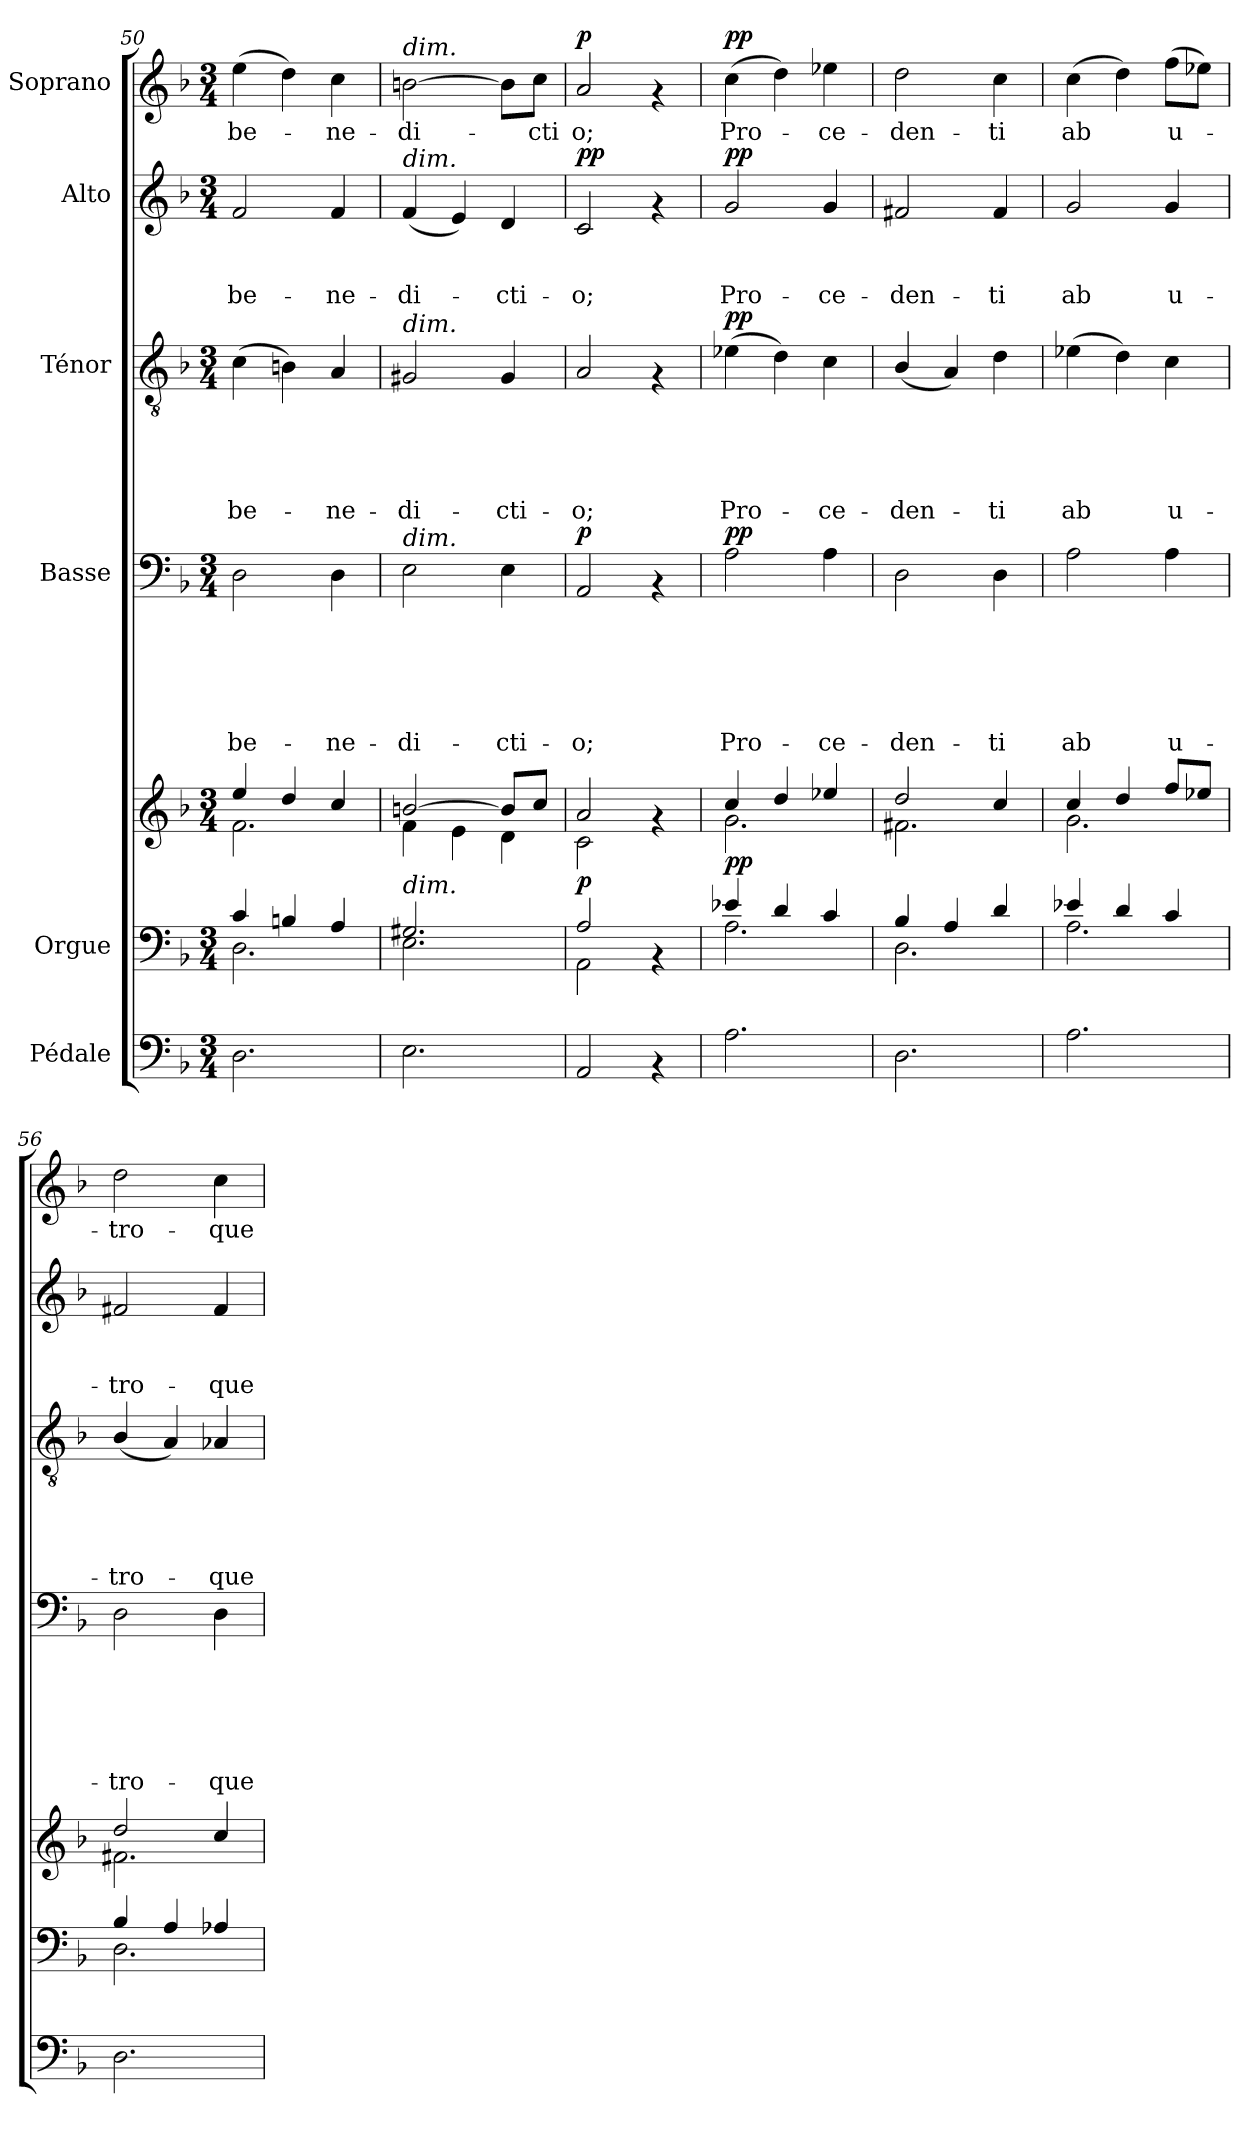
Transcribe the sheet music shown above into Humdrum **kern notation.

**kern	**kern	**kern	**dynam	**kern	**text	**text	**text	**text	**text	**text	**dynam	**kern	**text	**text	**text	**text	**text	**dynam	**kern	**text	**text	**text	**dynam	**kern	**text	**dynam
*part6	*part5	*part5	*part5	*part4	*part4	*part4	*part4	*part4	*part4	*part4	*part4	*part3	*part3	*part3	*part3	*part3	*part3	*part3	*part2	*part2	*part2	*part2	*part2	*part1	*part1	*part1
*staff7	*staff6	*staff5	*staff5/6	*staff4	*staff4	*staff4	*staff4	*staff4	*staff4	*staff4	*staff4	*staff3	*staff3	*staff3	*staff3	*staff3	*staff3	*staff3	*staff2	*staff2	*staff2	*staff2	*staff2	*staff1	*staff1	*staff1
*I"Pédale	*I"Orgue	*	*	*I"Basse	*	*	*	*	*	*	*	*I"Ténor	*	*	*	*	*	*	*I"Alto	*	*	*	*	*I"Soprano	*	*
*clefF4	*clefF4	*clefG2	*	*clefF4	*	*	*	*	*	*	*	*clefGv2	*	*	*	*	*	*	*clefG2	*	*	*	*	*clefG2	*	*
*k[b-]	*k[b-]	*k[b-]	*	*k[b-]	*	*	*	*	*	*	*	*k[b-]	*	*	*	*	*	*	*k[b-]	*	*	*	*	*k[b-]	*	*
*F:	*F:	*F:	*	*F:	*	*	*	*	*	*	*	*F:	*	*	*	*	*	*	*F:	*	*	*	*	*F:	*	*
*M3/4	*M3/4	*M3/4	*	*M3/4	*	*	*	*	*	*	*	*M3/4	*	*	*	*	*	*	*M3/4	*	*	*	*	*M3/4	*	*
=50	=50	=50	=50	=50	=50	=50	=50	=50	=50	=50	=50	=50	=50	=50	=50	=50	=50	=50	=50	=50	=50	=50	=50	=50	=50	=50
*	*^	*^	*	*	*	*	*	*	*	*	*	*	*	*	*	*	*	*	*	*	*	*	*	*	*	*
!	!	!	!	!	!	!	!	!	!	!	!	!LO:LY:b	!	!	!	!	!	!	!LO:LY:b	!	!	!	!	!LO:LY:b	!	!	!LO:LY:b	!
2.D\	4c/	2.D\	4ee/	2.f\	.	2D\	.	.	.	.	.	be-	.	(>4c\	.	.	.	.	be-	.	2f/	.	.	be-	.	(>4ee\	be-	.
.	4Bn/	.	4dd/	.	.	.	.	.	.	.	.	.	.	4Bn\)	.	.	.	.	.	.	.	.	.	.	.	4dd\)	.	.
!	!	!	!	!	!	!	!	!	!	!	!	!LO:LY:b	!	!	!	!	!	!	!LO:LY:b	!	!	!	!	!LO:LY:b	!	!	!LO:LY:b	!
.	4A/	.	4cc/	.	.	4D\	.	.	.	.	.	-ne-	.	4A/	.	.	.	.	-ne-	.	4f/	.	.	-ne-	.	4cc\	-ne-	.
=51	=51	=51	=51	=51	=51	=51	=51	=51	=51	=51	=51	=51	=51	=51	=51	=51	=51	=51	=51	=51	=51	=51	=51	=51	=51	=51	=51	=51
!	!	!	!	!	!	!	!	!	!	!	!	!	!	!	!	!	!	!	!	!	!	!	!	!	!	!LO:TX:a:i:t=dim.	!	!
!	!	!	!	!	!	!	!	!	!	!	!	!	!	!	!	!	!	!	!	!	!LO:TX:a:i:t=dim.	!	!	!	!	!	!	!
!	!	!	!	!	!	!	!	!	!	!	!	!	!	!LO:TX:a:i:t=dim.	!	!	!	!	!	!	!	!	!	!	!	!	!	!
!	!	!	!	!	!	!LO:TX:a:i:t=dim.	!	!	!	!	!	!	!	!	!	!	!	!	!	!	!	!	!	!	!	!	!	!
!	!LO:TX:a:i:t=dim.	!	!	!	!	!	!	!	!	!	!	!	!	!	!	!	!	!	!	!	!	!	!	!	!	!	!	!
!	!	!	!	!	!	!	!	!	!	!	!	!LO:LY:b	!	!	!	!	!	!	!LO:LY:b	!	!	!	!	!LO:LY:b	!	!	!LO:LY:b	!
2.E\	2.G#X/	2.E\	[>2bn/	4f\	.	2E\	.	.	.	.	.	-di-	.	2G#X/	.	.	.	.	-di-	.	(<4f/	.	.	-di-	.	[>2bn\	-di-	.
.	.	.	.	4e\	.	.	.	.	.	.	.	.	.	.	.	.	.	.	.	.	4e/)	.	.	.	.	.	.	.
!	!	!	!	!	!	!	!	!	!	!	!	!LO:LY:b	!	!	!	!	!	!	!LO:LY:b	!	!	!	!	!LO:LY:b	!	!	!	!
.	.	.	8b/L]	4d\	.	4E\	.	.	.	.	.	-cti-	.	4G#/	.	.	.	.	-cti-	.	4d/	.	.	-cti-	.	8b\L]	.	.
!	!	!	!	!	!	!	!	!	!	!	!	!	!	!	!	!	!	!	!	!	!	!	!	!	!	!	!LO:LY:b	!
.	.	.	8cc/J	.	.	.	.	.	.	.	.	.	.	.	.	.	.	.	.	.	.	.	.	.	.	8cc\J	-cti	.
!!LO:PB:g=z
=52	=52	=52	=52	=52	=52	=52	=52	=52	=52	=52	=52	=52	=52	=52	=52	=52	=52	=52	=52	=52	=52	=52	=52	=52	=52	=52	=52	=52
!	!	!	!	!	!LO:DY:a=2	!	!	!	!	!	!	!LO:LY:b	!LO:DY:a	!	!	!	!	!	!LO:LY:b	!	!	!	!	!LO:LY:b	!LO:DY:a	!	!LO:LY:b	!
!	!	!	!	!	!	!	!	!	!	!	!	!	!	!	!	!	!	!	!	!	!	!	!	!	!LO:DY:n=1:b	!	!	!LO:DY:a
2AA/	2A/	2AA\	2a/	2c\	p	2AA/	.	.	.	.	.	-o;	p	2A/	.	.	.	.	-o;	.	2c/	.	.	-o;	p p	2a/	o;	p
4rAA	4rAA	4ryy	4rf	4ryy	.	4rAA	.	.	.	.	.	.	.	4rF	.	.	.	.	.	.	4rf	.	.	.	.	4rf	.	.
=53	=53	=53	=53	=53	=53	=53	=53	=53	=53	=53	=53	=53	=53	=53	=53	=53	=53	=53	=53	=53	=53	=53	=53	=53	=53	=53	=53	=53
!	!	!	!	!	!LO:DY:a=2	!	!	!	!	!	!	!LO:LY:b	!LO:DY:a	!	!	!	!	!	!LO:LY:b	!LO:DY:a	!	!	!	!LO:LY:b	!LO:DY:a	!	!LO:LY:b	!LO:DY:a
2.A\	4e-X/	2.A\	4cc/	2.g\	pp	2A\	.	.	.	.	.	Pro-	pp	(>4e-X\	.	.	.	.	Pro-	pp	2g/	.	.	Pro-	pp	(>4cc\	Pro-	pp
.	4d/	.	4dd/	.	.	.	.	.	.	.	.	.	.	4d\)	.	.	.	.	.	.	.	.	.	.	.	4dd\)	.	.
!	!	!	!	!	!	!	!	!	!	!	!	!LO:LY:b	!	!	!	!	!	!	!LO:LY:b	!	!	!	!	!LO:LY:b	!	!	!LO:LY:b	!
.	4c/	.	4ee-X/	.	.	4A\	.	.	.	.	.	-ce-	.	4c\	.	.	.	.	-ce-	.	4g/	.	.	-ce-	.	4ee-X\	-ce-	.
=54	=54	=54	=54	=54	=54	=54	=54	=54	=54	=54	=54	=54	=54	=54	=54	=54	=54	=54	=54	=54	=54	=54	=54	=54	=54	=54	=54	=54
!	!	!	!	!	!	!	!	!	!	!	!	!LO:LY:b	!	!	!	!	!	!	!LO:LY:b	!	!	!	!	!LO:LY:b	!	!	!LO:LY:b	!
2.D\	4B-/	2.D\	2dd/	2.f#X\	.	2D\	.	.	.	.	.	-den-	.	(<4B-/	.	.	.	.	-den-	.	2f#X/	.	.	-den-	.	2dd\	-den-	.
.	4A/	.	.	.	.	.	.	.	.	.	.	.	.	4A/)	.	.	.	.	.	.	.	.	.	.	.	.	.	.
!	!	!	!	!	!	!	!	!	!	!	!	!LO:LY:b	!	!	!	!	!	!	!LO:LY:b	!	!	!	!	!LO:LY:b	!	!	!LO:LY:b	!
.	4d/	.	4cc/	.	.	4D\	.	.	.	.	.	-ti	.	4d\	.	.	.	.	-ti	.	4f#/	.	.	-ti	.	4cc\	-ti	.
=55	=55	=55	=55	=55	=55	=55	=55	=55	=55	=55	=55	=55	=55	=55	=55	=55	=55	=55	=55	=55	=55	=55	=55	=55	=55	=55	=55	=55
!	!	!	!	!	!	!	!	!	!	!	!	!LO:LY:b	!	!	!	!	!	!	!LO:LY:b	!	!	!	!	!LO:LY:b	!	!	!LO:LY:b	!
2.A\	4e-X/	2.A\	4cc/	2.g\	.	2A\	.	.	.	.	.	ab	.	(>4e-X\	.	.	.	.	ab	.	2g/	.	.	ab	.	(>4cc\	ab	.
.	4d/	.	4dd/	.	.	.	.	.	.	.	.	.	.	4d\)	.	.	.	.	.	.	.	.	.	.	.	4dd\)	.	.
!	!	!	!	!	!	!	!	!	!	!	!	!LO:LY:b	!	!	!	!	!	!	!LO:LY:b	!	!	!	!	!LO:LY:b	!	!	!LO:LY:b	!
.	4c/	.	8ff/L	.	.	4A\	.	.	.	.	.	u-	.	4c\	.	.	.	.	u-	.	4g/	.	.	u-	.	(>8ff\L	u-	.
.	.	.	8ee-X/J	.	.	.	.	.	.	.	.	.	.	.	.	.	.	.	.	.	.	.	.	.	.	8ee-X\J)	.	.
=56	=56	=56	=56	=56	=56	=56	=56	=56	=56	=56	=56	=56	=56	=56	=56	=56	=56	=56	=56	=56	=56	=56	=56	=56	=56	=56	=56	=56
!	!	!	!	!	!	!	!	!	!	!	!	!LO:LY:b	!	!	!	!	!	!	!LO:LY:b	!	!	!	!	!LO:LY:b	!	!	!LO:LY:b	!
2.D\	4B-/	2.D\	2dd/	2.f#X\	.	2D\	.	.	.	.	.	-tro-	.	(<4B-/	.	.	.	.	-tro-	.	2f#X/	.	.	-tro-	.	2dd\	-tro-	.
.	4A/	.	.	.	.	.	.	.	.	.	.	.	.	4A/)	.	.	.	.	.	.	.	.	.	.	.	.	.	.
!	!	!	!	!	!	!	!	!	!	!	!	!LO:LY:b	!	!	!	!	!	!	!LO:LY:b	!	!	!	!	!LO:LY:b	!	!	!LO:LY:b	!
.	4A-X/	.	4cc/	.	.	4D\	.	.	.	.	.	-que	.	4A-X/	.	.	.	.	-que	.	4f#/	.	.	-que	.	4cc\	-que	.
*	*v	*v	*	*	*	*	*	*	*	*	*	*	*	*	*	*	*	*	*	*	*	*	*	*	*	*	*	*
*	*	*v	*v	*	*	*	*	*	*	*	*	*	*	*	*	*	*	*	*	*	*	*	*	*	*	*	*
=	=	=	=	=	=	=	=	=	=	=	=	=	=	=	=	=	=	=	=	=	=	=	=	=	=	=
*-	*-	*-	*-	*-	*-	*-	*-	*-	*-	*-	*-	*-	*-	*-	*-	*-	*-	*-	*-	*-	*-	*-	*-	*-	*-	*-
